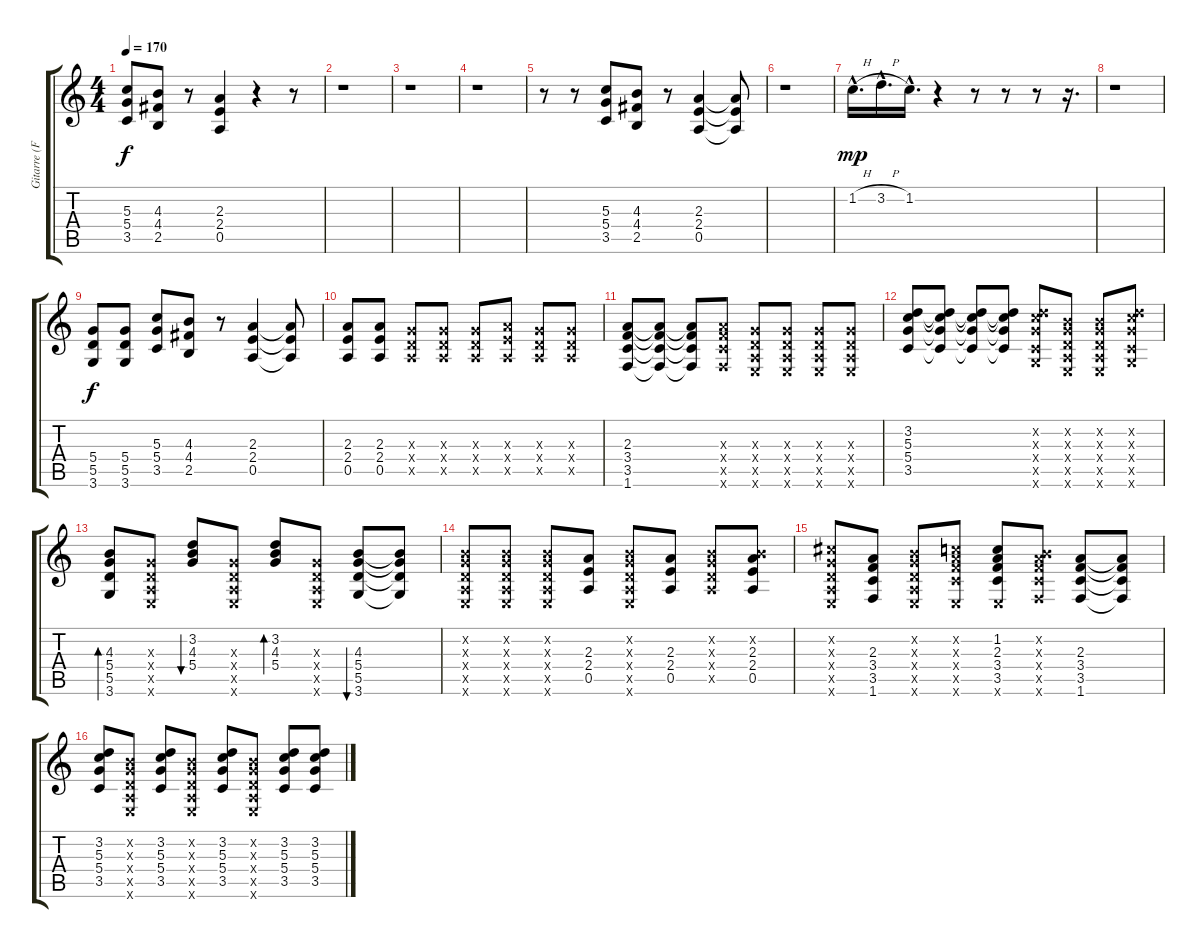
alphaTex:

\track ("Gitarre (Farin)" "Gitarre (F") {instrument distortionguitar}
\staff {score tabs}
\tuning (E4 B3 G3 D3 A2 E2) {hide}
\ts (4 4)
\tempo 170
\clef g2
\ks c
(5.3 5.4 3.5).8{dy f} (4.3 4.4 2.5).8 r.8 (2.3 2.4 0.5).4 r.4 r.8 |
r.1 |
r.1 |
r.1 |
r.8 r.8 (5.3 5.4 3.5).8 (4.3 4.4 2.5).8 r.8 (2.3 2.4 0.5).4 (2.3{t} 2.4{t} 0.5{t}).8 |
r.1 |
1.2{h hac}.16{d dy mp} 3.2{h hac}.16{d} 1.2{hac}.16{d} r.4 r.8 r.8 r.8 r.16{d} |
r.1 |
(5.4 5.5 3.6).8{dy f} (5.4 5.5 3.6).8 (5.3 5.4 3.5).8 (4.3 4.4 2.5).8 r.8 (2.3 2.4 0.5).4 (2.3{t} 2.4{t} 0.5{t}).8 |
(2.3 2.4 0.5).8 (2.3 2.4 0.5).8 (0.3{x} 0.4{x} 0.5{x}).8 (0.3{x} 0.4{x} 0.5{x}).8 (0.3{x} 0.4{x} 0.5{x}).8 (2.3{x} 2.4{x} 0.5{x}).8 (0.3{x} 0.4{x} 0.5{x}).8 (0.3{x} 0.4{x} 0.5{x}).8 |
(2.3 3.4 3.5 1.6).8 (2.3{t} 3.4{t} 3.5{t} 1.6{t}).8 (2.3{t} 3.4{t} 3.5{t} 1.6{t}).8 (2.3{x} 3.4{x} 3.5{x} 1.6{x}).8 (0.3{x} 0.4{x} 0.5{x} 0.6{x}).8 (0.3{x} 0.4{x} 0.5{x} 0.6{x}).8 (0.3{x} 0.4{x} 0.5{x} 0.6{x}).8 (0.3{x} 0.4{x} 0.5{x} 0.6{x}).8 |
(3.2 5.3 5.4 3.5).8 (3.2{t} 5.3{t} 5.4{t} 3.5{t}).8 (3.2{t} 5.3{t} 5.4{t} 3.5{t}).8 (3.2{t} 5.3{t} 5.4{t} 3.5{t}).8 (3.2{x} 5.3{x} 5.4{x} 3.5{x} 3.6{x}).8 (0.2{x} 0.3{x} 0.4{x} 0.5{x} 0.6{x}).8 (0.2{x} 0.3{x} 0.4{x} 0.5{x} 0.6{x}).8 (3.2{x} 5.3{x} 5.4{x} 3.5{x} 3.6{x}).8 |
(4.3 5.4 5.5 3.6).8{bd 60} (0.3{x} 0.4{x} 0.5{x} 0.6{x}).8 (3.2 4.3 5.4).8{bu 60} (0.3{x} 0.4{x} 0.5{x} 0.6{x}).8 (3.2 4.3 5.4).8{bd 60} (0.3{x} 0.4{x} 0.5{x} 0.6{x}).8 (4.3 5.4 5.5 3.6).8{bu 60} (4.3{t} 5.4{t} 5.5{t} 3.6{t}).8 |
(0.2{x} 0.3{x} 0.4{x} 0.5{x} 0.6{x}).8 (0.2{x} 0.3{x} 0.4{x} 0.5{x} 0.6{x}).8 (0.2{x} 0.3{x} 0.4{x} 0.5{x} 0.6{x}).8 (2.3 2.4 0.5).8 (0.2{x} 0.3{x} 0.4{x} 0.5{x} 0.6{x}).8 (2.3 2.4 0.5).8 (0.2{x} 0.3{x} 0.4{x} 0.5{x}).8 (0.2{x} 2.3 2.4 0.5).8 |
(2.2{x} 0.3{x} 0.4{x} 0.5{x} 0.6{x}).8 (2.3 3.4 3.5 1.6).8 (0.2{x} 0.3{x} 0.4{x} 0.5{x} 0.6{x}).8 (1.2{x} 2.3{x} 3.4{x} 3.5{x} 0.6{x}).8 (1.2 2.3 3.4 3.5 0.6{x}).8 (0.2{x} 2.3{x} 3.4{x} 3.5{x} 1.6{x}).8 (2.3 3.4 3.5 1.6).8 (2.3{t} 3.4{t} 3.5{t} 1.6{t}).8 |
(3.2 5.3 5.4 3.5).8 (0.2{x} 0.3{x} 0.4{x} 0.5{x} 0.6{x}).8 (3.2 5.3 5.4 3.5).8 (0.2{x} 0.3{x} 0.4{x} 0.5{x} 0.6{x}).8 (3.2 5.3 5.4 3.5).8 (0.2{x} 0.3{x} 0.4{x} 0.5{x} 0.6{x}).8 (3.2 5.3 5.4 3.5).8 (3.2 5.3 5.4 3.5).8
